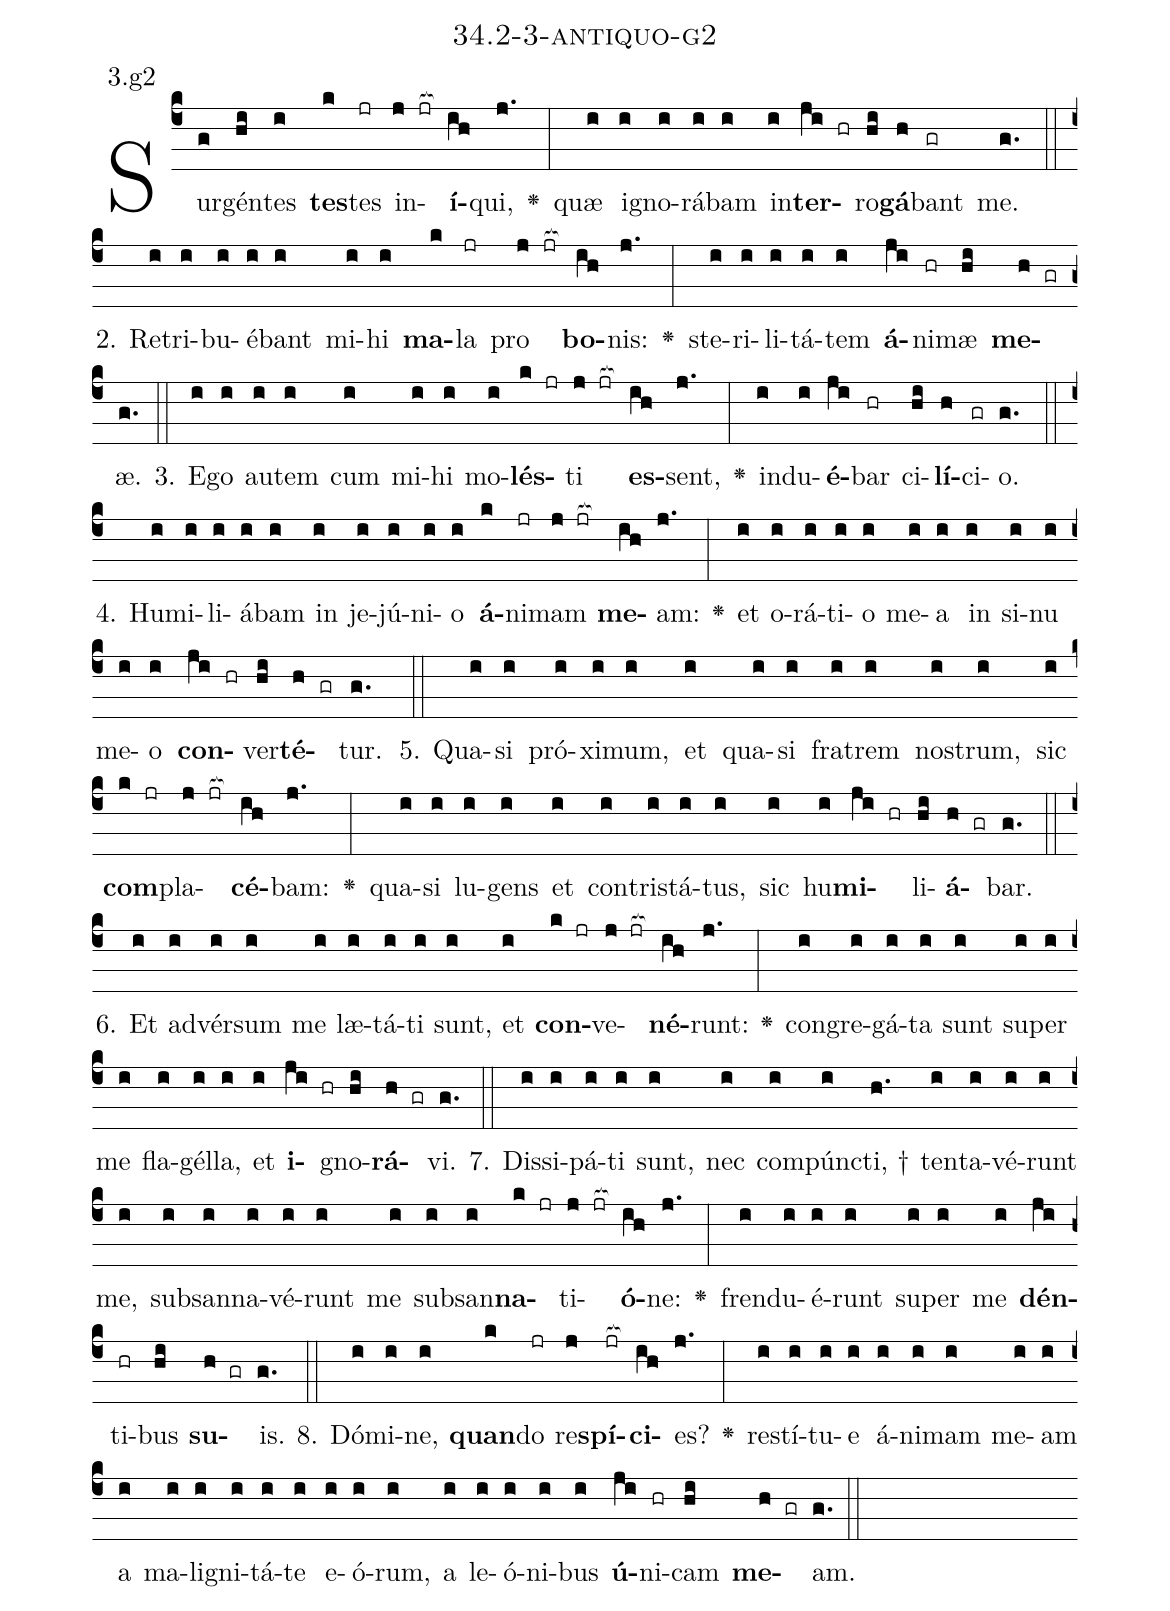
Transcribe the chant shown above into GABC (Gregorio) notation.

name: 34.2-3-antiquo-g2;
annotation: 3.g2;
%%
(c4)Sur(g)gén(hi)tes(i) <b>tes</b>(k)tes(jr) in(j jr[ocb:1{])<b>í</b>(ih[ocb:0}])qui,(j.) <v>\greheightstar</v>(:) quæ(i) i(i)gno(i)rá(i)bam(i) in(i)<b>ter</b>(ji hr)ro(hi)<b>gá</b>(h)bant(gr) me.(g.) (::)
2. Re(i)tri(i)bu(i)é(i)bant(i) mi(i)hi(i) <b>ma</b>(k)la(jr) pro(j jr[ocb:1{]) <b>bo</b>(ih[ocb:0}])nis:(j.) <v>\greheightstar</v>(:) ste(i)ri(i)li(i)tá(i)tem(i) <b>á</b>(ji)ni(hr)mæ(hi) <b>me</b>(h gr)æ.(g.) (::)
3. E(i)go(i) au(i)tem(i) cum(i) mi(i)hi(i) mo(i)<b>lés</b>(k jr)ti(j jr[ocb:1{]) <b>es</b>(ih[ocb:0}])sent,(j.) <v>\greheightstar</v>(:) ind(i)u(i)<b>é</b>(ji)bar(hr) ci(hi)<b>lí</b>(h)ci(gr)o.(g.) (::)
4. Hu(i)mi(i)li(i)á(i)bam(i) in(i) je(i)jú(i)ni(i)o(i) <b>á</b>(k)ni(jr)mam(j jr[ocb:1{]) <b>me</b>(ih[ocb:0}])am:(j.) <v>\greheightstar</v>(:) et(i) o(i)rá(i)ti(i)o(i) me(i)a(i) in(i) si(i)nu(i) me(i)o(i) <b>con</b>(ji hr)ver(hi)<b>té</b>(h gr)tur.(g.) (::)
5. Qua(i)si(i) pró(i)xi(i)mum,(i) et(i) qua(i)si(i) fra(i)trem(i) nos(i)trum,(i) sic(i) <b>com</b>(k jr)pla(j jr[ocb:1{])<b>cé</b>(ih[ocb:0}])bam:(j.) <v>\greheightstar</v>(:) qua(i)si(i) lu(i)gens(i) et(i) con(i)tris(i)tá(i)tus,(i) sic(i) hu(i)<b>mi</b>(ji hr)li(hi)<b>á</b>(h gr)bar.(g.) (::)
6. Et(i) ad(i)vér(i)sum(i) me(i) læ(i)tá(i)ti(i) sunt,(i) et(i) <b>con</b>(k jr)ve(j jr[ocb:1{])<b>né</b>(ih[ocb:0}])runt:(j.) <v>\greheightstar</v>(:) con(i)gre(i)gá(i)ta(i) sunt(i) su(i)per(i) me(i) fla(i)gél(i)la,(i) et(i) <b>i</b>(ji hr)gno(hi)<b>rá</b>(h gr)vi.(g.) (::)
7. Dis(i)si(i)pá(i)ti(i) sunt,(i) nec(i) com(i)púnc(i)ti, †(h.) ten(i)ta(i)vé(i)runt(i) me,(i) sub(i)san(i)na(i)vé(i)runt(i) me(i) sub(i)san(i)<b>na</b>(k jr)ti(j jr[ocb:1{])<b>ó</b>(ih[ocb:0}])ne:(j.) <v>\greheightstar</v>(:) fren(i)du(i)é(i)runt(i) su(i)per(i) me(i) <b>dén</b>(ji)ti(hr)bus(hi) <b>su</b>(h gr)is.(g.) (::)
8. Dó(i)mi(i)ne,(i) <b>quan</b>(k)do(jr) re(j)<b>spí</b>(jr[ocb:1{])<b>ci</b>(ih[ocb:0}])es?(j.) <v>\greheightstar</v>(:) re(i)stí(i)tu(i)e(i) á(i)ni(i)mam(i) me(i)am(i) a(i) ma(i)li(i)gni(i)tá(i)te(i) e(i)ó(i)rum,(i) a(i) le(i)ó(i)ni(i)bus(i) <b>ú</b>(ji)ni(hr)cam(hi) <b>me</b>(h gr)am.(g.) (::)
